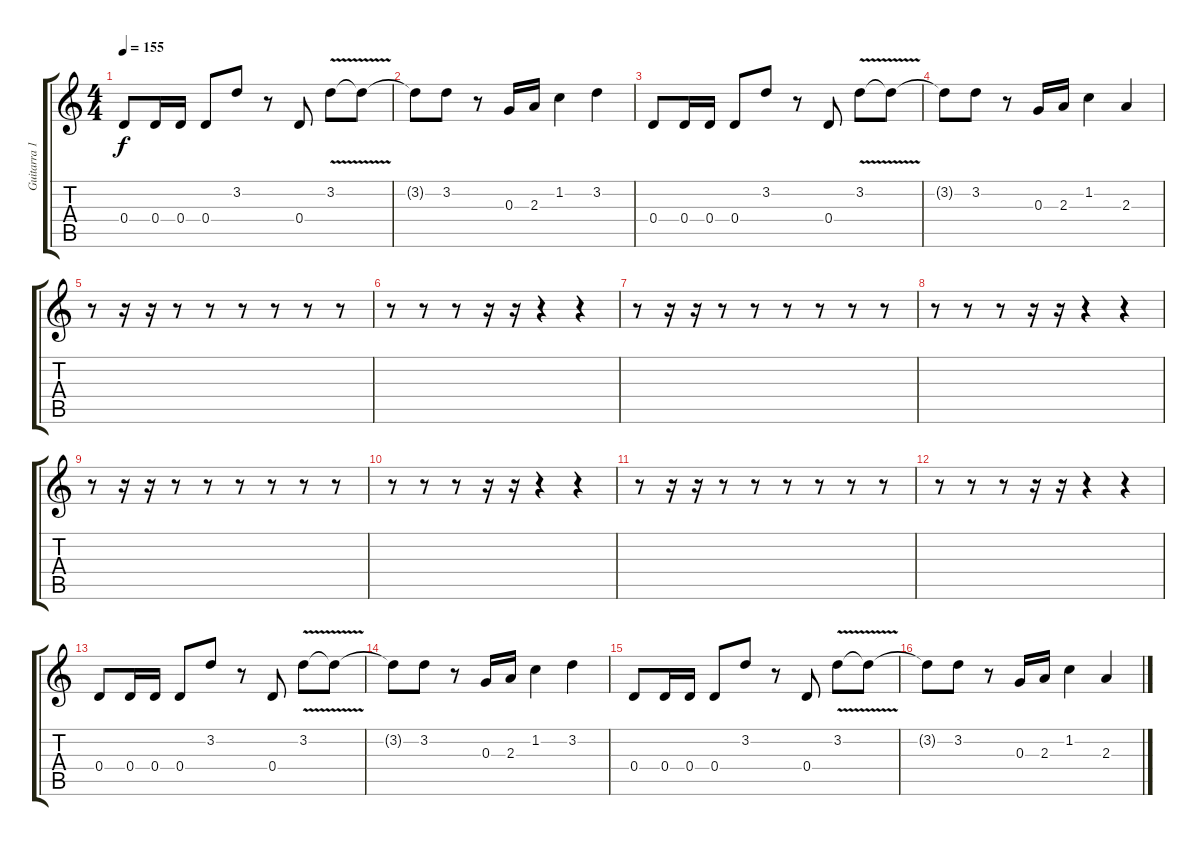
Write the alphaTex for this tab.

\track ("Guitarra 1" "Guitarra 1") {instrument overdrivenguitar}
\staff {score tabs}
\tuning (E4 B3 G3 D3 A2 E2) {hide}
\ts (4 4)
\tempo 155
\clef g2
\ks c
0.4.8{dy f} 0.4.16 0.4.16 0.4.8 3.2.8 r.8 0.4.8 3.2{v}.8 3.2{t}.8 |
3.2{t}.8 3.2.8 r.8 0.3.16 2.3.16 1.2.4 3.2.4 |
0.4.8 0.4.16 0.4.16 0.4.8 3.2.8 r.8 0.4.8 3.2{v}.8 3.2{t}.8 |
3.2{t}.8 3.2.8 r.8 0.3.16 2.3.16 1.2.4 2.3.4 |
r.8 r.16 r.16 r.8 r.8 r.8 r.8 r.8 r.8 |
r.8 r.8 r.8 r.16 r.16 r.4 r.4 |
r.8 r.16 r.16 r.8 r.8 r.8 r.8 r.8 r.8 |
r.8 r.8 r.8 r.16 r.16 r.4 r.4 |
r.8 r.16 r.16 r.8 r.8 r.8 r.8 r.8 r.8 |
r.8 r.8 r.8 r.16 r.16 r.4 r.4 |
r.8 r.16 r.16 r.8 r.8 r.8 r.8 r.8 r.8 |
r.8 r.8 r.8 r.16 r.16 r.4 r.4 |
0.4.8 0.4.16 0.4.16 0.4.8 3.2.8 r.8 0.4.8 3.2{v}.8 3.2{t}.8 |
3.2{t}.8 3.2.8 r.8 0.3.16 2.3.16 1.2.4 3.2.4 |
0.4.8 0.4.16 0.4.16 0.4.8 3.2.8 r.8 0.4.8 3.2{v}.8 3.2{t}.8 |
3.2{t}.8 3.2.8 r.8 0.3.16 2.3.16 1.2.4 2.3.4
